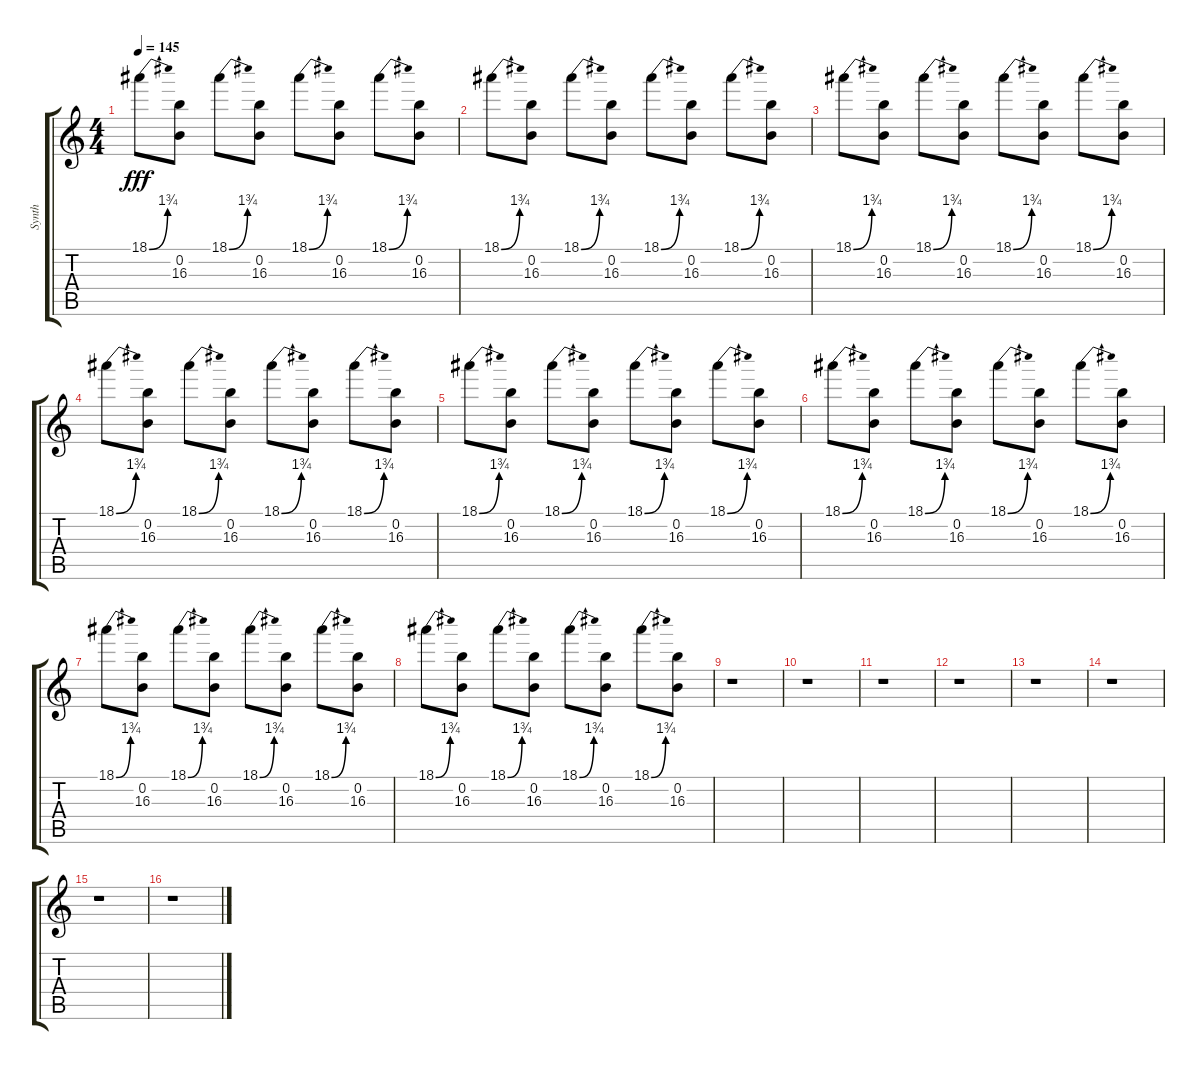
\track ("Synth" "Synth") {instrument synthbass2}
\staff {score tabs}
\tuning (E4 B3 G3 D3 A2 E2) {hide}
\ts (4 4)
\tempo 145
\clef g2
\ks c
18.1{be (bend 0 0 60 7)}.8{dy fff instrument synthbass2} (0.2 16.3).8 18.1{be (bend 0 0 60 7)}.8 (0.2 16.3).8 18.1{be (bend 0 0 60 7)}.8 (0.2 16.3).8 18.1{be (bend 0 0 60 7)}.8 (0.2 16.3).8 |
18.1{be (bend 0 0 60 7)}.8 (0.2 16.3).8 18.1{be (bend 0 0 60 7)}.8 (0.2 16.3).8 18.1{be (bend 0 0 60 7)}.8 (0.2 16.3).8 18.1{be (bend 0 0 60 7)}.8 (0.2 16.3).8 |
18.1{be (bend 0 0 60 7)}.8 (0.2 16.3).8 18.1{be (bend 0 0 60 7)}.8 (0.2 16.3).8 18.1{be (bend 0 0 60 7)}.8 (0.2 16.3).8 18.1{be (bend 0 0 60 7)}.8 (0.2 16.3).8 |
18.1{be (bend 0 0 60 7)}.8 (0.2 16.3).8 18.1{be (bend 0 0 60 7)}.8 (0.2 16.3).8 18.1{be (bend 0 0 60 7)}.8 (0.2 16.3).8 18.1{be (bend 0 0 60 7)}.8 (0.2 16.3).8 |
18.1{be (bend 0 0 60 7)}.8 (0.2 16.3).8 18.1{be (bend 0 0 60 7)}.8 (0.2 16.3).8 18.1{be (bend 0 0 60 7)}.8 (0.2 16.3).8 18.1{be (bend 0 0 60 7)}.8 (0.2 16.3).8 |
18.1{be (bend 0 0 60 7)}.8 (0.2 16.3).8 18.1{be (bend 0 0 60 7)}.8 (0.2 16.3).8 18.1{be (bend 0 0 60 7)}.8 (0.2 16.3).8 18.1{be (bend 0 0 60 7)}.8 (0.2 16.3).8 |
18.1{be (bend 0 0 60 7)}.8 (0.2 16.3).8 18.1{be (bend 0 0 60 7)}.8 (0.2 16.3).8 18.1{be (bend 0 0 60 7)}.8 (0.2 16.3).8 18.1{be (bend 0 0 60 7)}.8 (0.2 16.3).8 |
18.1{be (bend 0 0 60 7)}.8 (0.2 16.3).8 18.1{be (bend 0 0 60 7)}.8 (0.2 16.3).8 18.1{be (bend 0 0 60 7)}.8 (0.2 16.3).8 18.1{be (bend 0 0 60 7)}.8 (0.2 16.3).8 |
r.1 |
r.1 |
r.1 |
r.1 |
r.1 |
r.1 |
r.1 |
r.1
